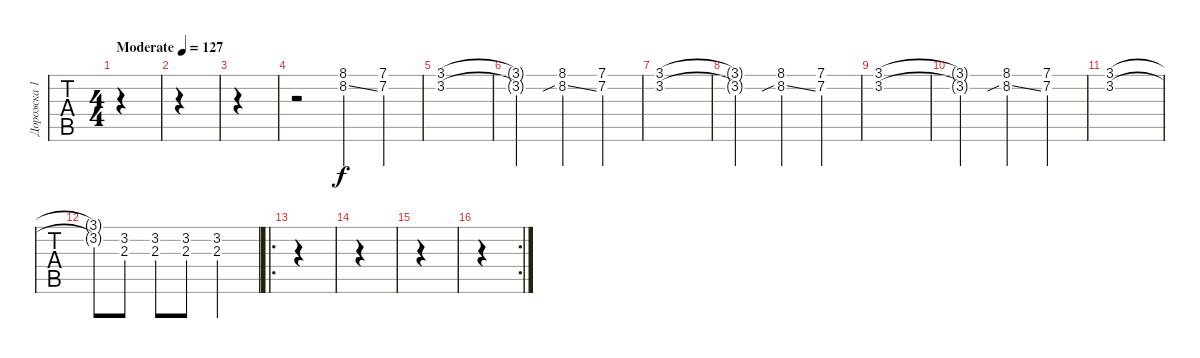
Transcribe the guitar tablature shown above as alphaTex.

\track ("Дорожка 1" "Дорожка 1") {instrument overdrivenguitar}
\staff {tabs}
\tuning (E4 B3 G3 D3 A2 E2) {hide}
\ts (4 4)
\tempo (127 "Moderate")
\clef g2
\ks c
|
|
|
r.2 (8.1 8.2{ss}).4 (7.1 7.2).4 |
(3.1 3.2).1 |
(3.1{t} 3.2{t}).2 (8.1 8.2{sib ss}).4 (7.1 7.2).4 |
(3.1 3.2).1 |
(3.1{t} 3.2{t}).2 (8.1 8.2{sib ss}).4 (7.1 7.2).4 |
(3.1 3.2).1 |
(3.1{t} 3.2{t}).2 (8.1 8.2{sib ss}).4 (7.1 7.2).4 |
(3.1 3.2).1 |
(3.1{t} 3.2{t}).8 (3.2 2.3).8 (3.2 2.3).8 (3.2 2.3).8 (3.2 2.3).2 |
\ro
|
|
|
\rc 2
